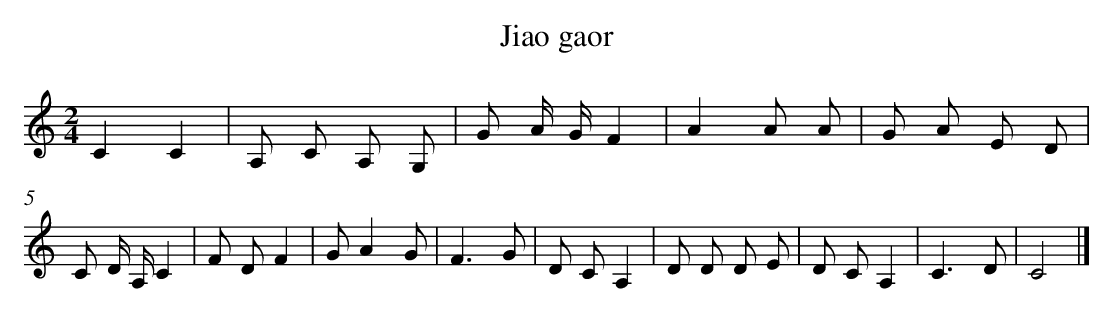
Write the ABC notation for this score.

X:1
T: Jiao gaor
L: 1/8
M: 2/4
K: C
C2C2 [I:setbarnb 1]|
A, C A, G, |
G A/ G/F2 |
A2A A |
G A E D |
C D/ A,/C2 |
F DF2 |
GA2G |
F3G |
D CA,2 |
D D D E |
D CA,2 |
C3D |
C4 |]
